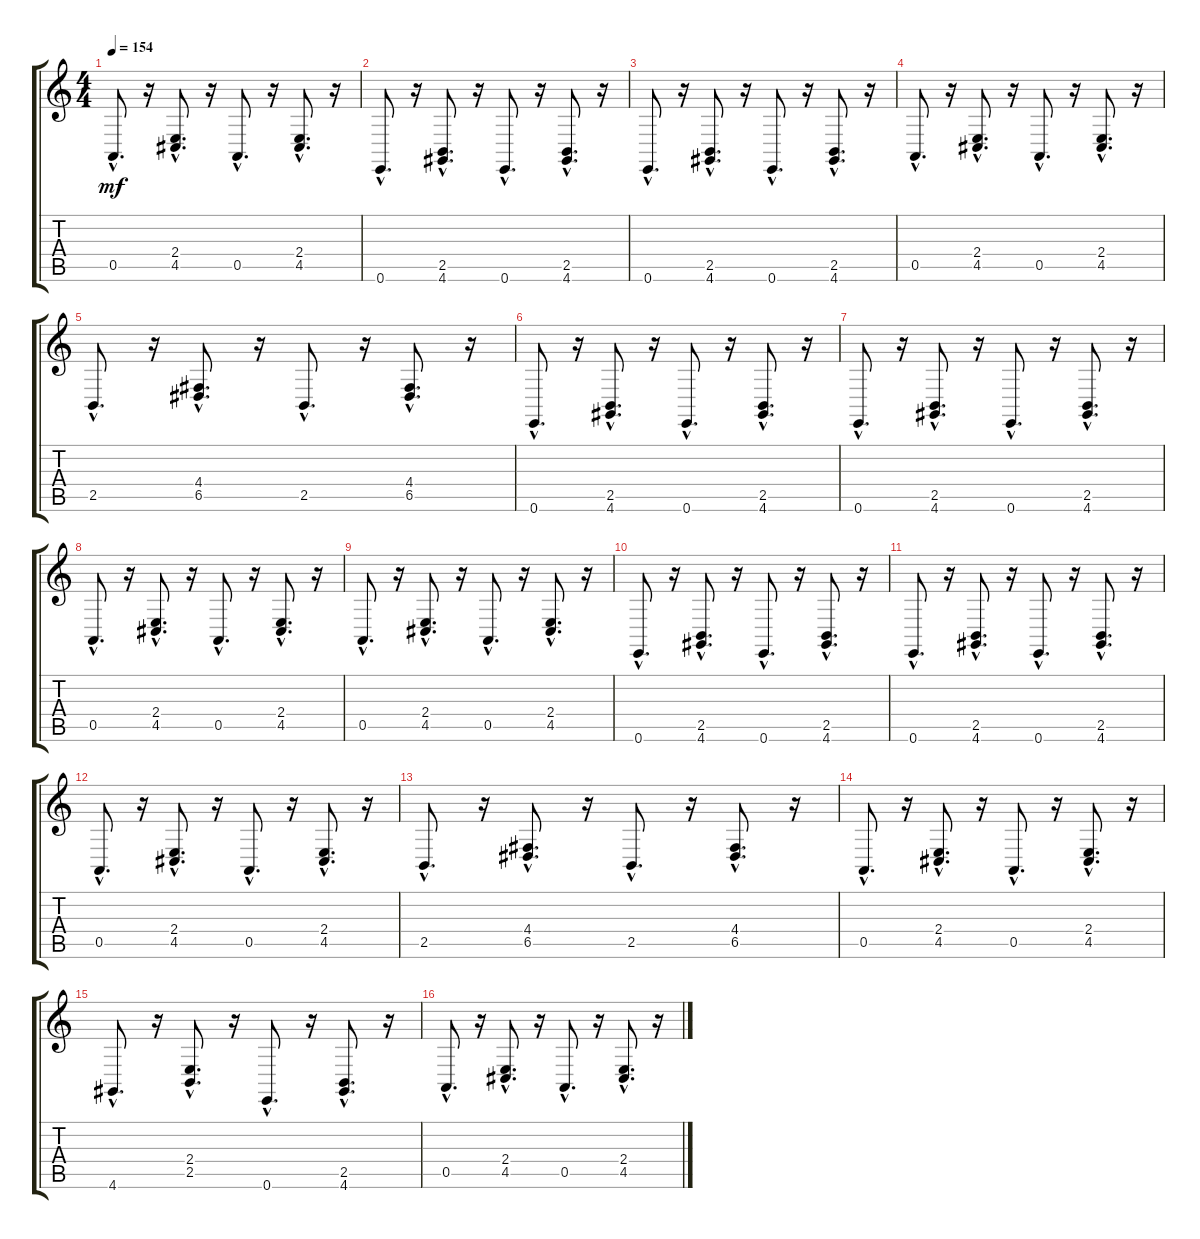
\track "" {instrument acousticgrandpiano}
\staff {score tabs}
\tuning (E4 B3 G3 D3 A2 E2) {hide}
\ts (4 4)
\tempo 154
\clef g2
\ks c
0.5{hac}.8{d dy mf} r.16 (2.4{hac} 4.5{hac}).8{d} r.16 0.5{hac}.8{d} r.16 (2.4{hac} 4.5{hac}).8{d} r.16 |
0.6{hac}.8{d} r.16 (2.5{hac} 4.6{hac}).8{d} r.16 0.6{hac}.8{d} r.16 (2.5{hac} 4.6{hac}).8{d} r.16 |
0.6{hac}.8{d} r.16 (2.5{hac} 4.6{hac}).8{d} r.16 0.6{hac}.8{d} r.16 (2.5{hac} 4.6{hac}).8{d} r.16 |
0.5{hac}.8{d} r.16 (2.4{hac} 4.5{hac}).8{d} r.16 0.5{hac}.8{d} r.16 (2.4{hac} 4.5{hac}).8{d} r.16 |
2.5{hac}.8{d} r.16 (4.4{hac} 6.5{hac}).8{d} r.16 2.5{hac}.8{d} r.16 (4.4{hac} 6.5{hac}).8{d} r.16 |
0.6{hac}.8{d} r.16 (2.5{hac} 4.6{hac}).8{d} r.16 0.6{hac}.8{d} r.16 (2.5{hac} 4.6{hac}).8{d} r.16 |
0.6{hac}.8{d} r.16 (2.5{hac} 4.6{hac}).8{d} r.16 0.6{hac}.8{d} r.16 (2.5{hac} 4.6{hac}).8{d} r.16 |
0.5{hac}.8{d} r.16 (2.4{hac} 4.5{hac}).8{d} r.16 0.5{hac}.8{d} r.16 (2.4{hac} 4.5{hac}).8{d} r.16 |
0.5{hac}.8{d} r.16 (2.4{hac} 4.5{hac}).8{d} r.16 0.5{hac}.8{d} r.16 (2.4{hac} 4.5{hac}).8{d} r.16 |
0.6{hac}.8{d} r.16 (2.5{hac} 4.6{hac}).8{d} r.16 0.6{hac}.8{d} r.16 (2.5{hac} 4.6{hac}).8{d} r.16 |
0.6{hac}.8{d} r.16 (2.5{hac} 4.6{hac}).8{d} r.16 0.6{hac}.8{d} r.16 (2.5{hac} 4.6{hac}).8{d} r.16 |
0.5{hac}.8{d} r.16 (2.4{hac} 4.5{hac}).8{d} r.16 0.5{hac}.8{d} r.16 (2.4{hac} 4.5{hac}).8{d} r.16 |
2.5{hac}.8{d} r.16 (4.4{hac} 6.5{hac}).8{d} r.16 2.5{hac}.8{d} r.16 (4.4{hac} 6.5{hac}).8{d} r.16 |
0.5{hac}.8{d} r.16 (2.4{hac} 4.5{hac}).8{d} r.16 0.5{hac}.8{d} r.16 (2.4{hac} 4.5{hac}).8{d} r.16 |
4.6{hac}.8{d} r.16 (2.4{hac} 2.5{hac}).8{d} r.16 0.6{hac}.8{d} r.16 (2.5{hac} 4.6{hac}).8{d} r.16 |
0.5{hac}.8{d} r.16 (2.4{hac} 4.5{hac}).8{d} r.16 0.5{hac}.8{d} r.16 (2.4{hac} 4.5{hac}).8{d} r.16
